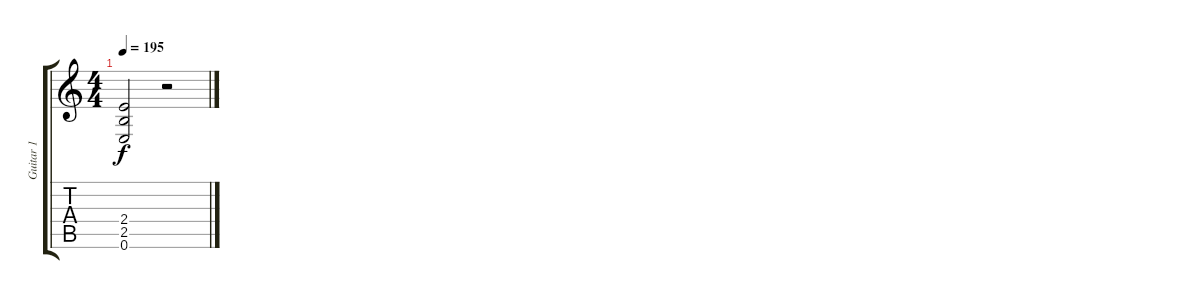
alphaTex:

\track ("Guitar 1" "Guitar 1") {instrument distortionguitar}
\staff {score tabs}
\tuning (E4 B3 G3 D3 A2 E2) {hide}
\ts (4 4)
\tempo 195
\clef g2
\ks c
(2.4 2.5 0.6).2{dy f} r.2
